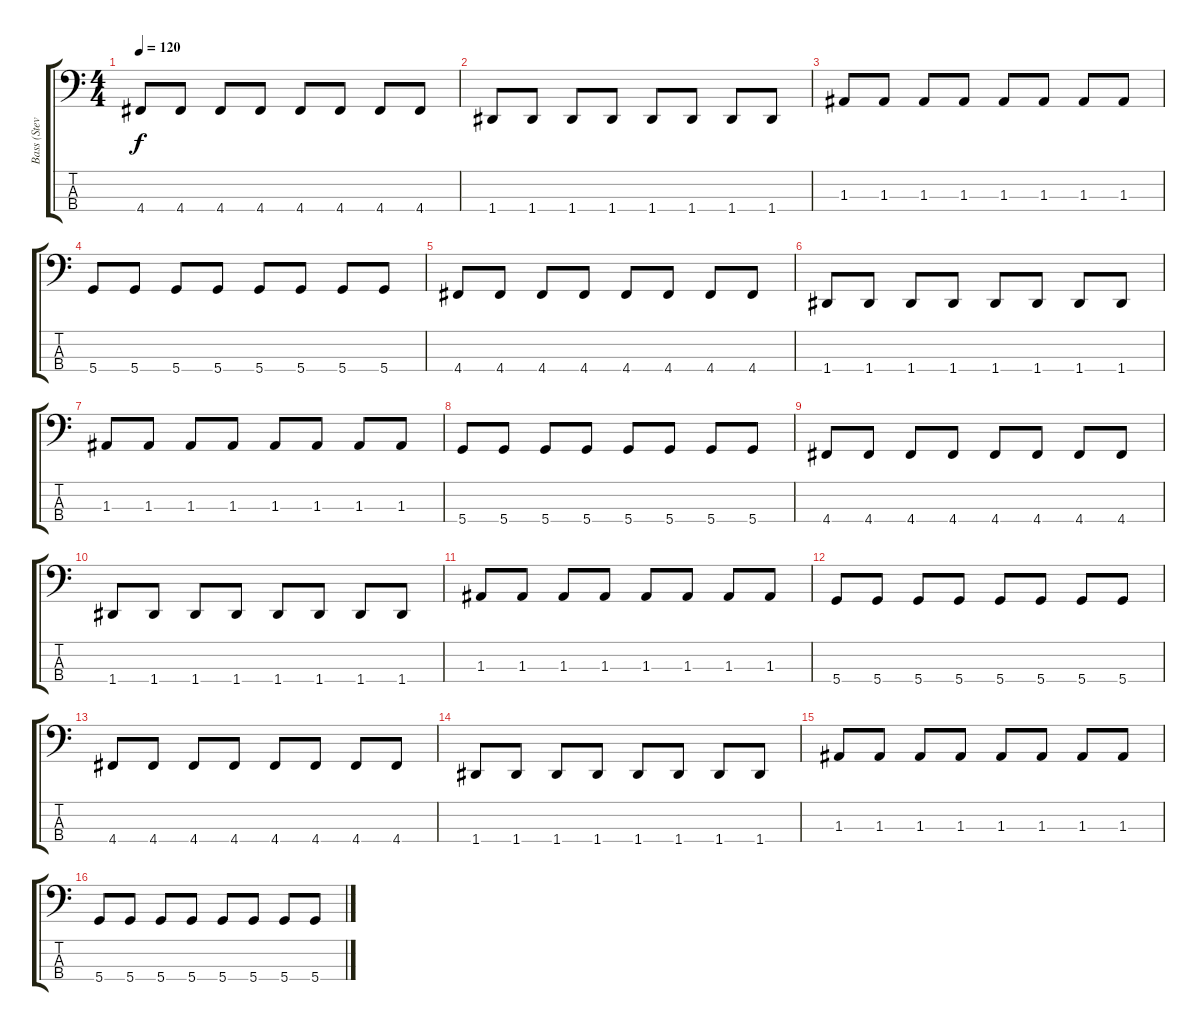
\track ("Bass (Steve)" "Bass (Stev") {instrument electricbassfinger}
\staff {score tabs}
\tuning (G2 D2 A1 D1) {hide}
\ts (4 4)
\tempo 120
\clef f4
\ks c
4.4.8{dy f} 4.4.8 4.4.8 4.4.8 4.4.8 4.4.8 4.4.8 4.4.8 |
1.4.8 1.4.8 1.4.8 1.4.8 1.4.8 1.4.8 1.4.8 1.4.8 |
1.3.8 1.3.8 1.3.8 1.3.8 1.3.8 1.3.8 1.3.8 1.3.8 |
5.4.8 5.4.8 5.4.8 5.4.8 5.4.8 5.4.8 5.4.8 5.4.8 |
4.4.8 4.4.8 4.4.8 4.4.8 4.4.8 4.4.8 4.4.8 4.4.8 |
1.4.8 1.4.8 1.4.8 1.4.8 1.4.8 1.4.8 1.4.8 1.4.8 |
1.3.8 1.3.8 1.3.8 1.3.8 1.3.8 1.3.8 1.3.8 1.3.8 |
5.4.8 5.4.8 5.4.8 5.4.8 5.4.8 5.4.8 5.4.8 5.4.8 |
4.4.8 4.4.8 4.4.8 4.4.8 4.4.8 4.4.8 4.4.8 4.4.8 |
1.4.8 1.4.8 1.4.8 1.4.8 1.4.8 1.4.8 1.4.8 1.4.8 |
1.3.8 1.3.8 1.3.8 1.3.8 1.3.8 1.3.8 1.3.8 1.3.8 |
5.4.8 5.4.8 5.4.8 5.4.8 5.4.8 5.4.8 5.4.8 5.4.8 |
4.4.8 4.4.8 4.4.8 4.4.8 4.4.8 4.4.8 4.4.8 4.4.8 |
1.4.8 1.4.8 1.4.8 1.4.8 1.4.8 1.4.8 1.4.8 1.4.8 |
1.3.8 1.3.8 1.3.8 1.3.8 1.3.8 1.3.8 1.3.8 1.3.8 |
5.4.8 5.4.8 5.4.8 5.4.8 5.4.8 5.4.8 5.4.8 5.4.8
